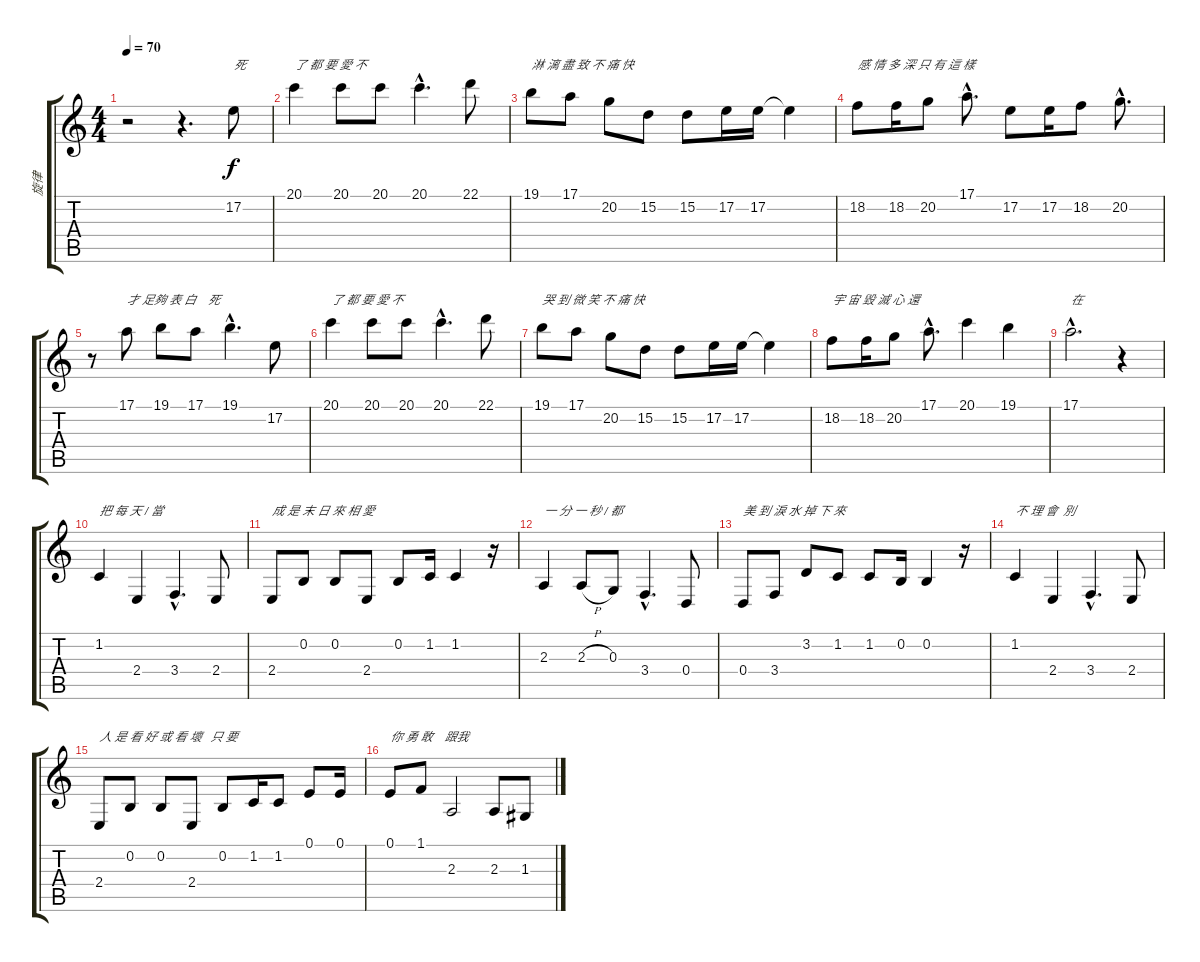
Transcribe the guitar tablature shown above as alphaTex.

\track ("旋律" "旋律") {instrument reedorgan}
\staff {score tabs}
\tuning (E4 B3 G3 D3 A2 E2) {hide}
\ts (4 4)
\tempo 70
\clef g2
\ks c
r.2{dy f instrument reedorgan} r.4{d} 17.2.8{txt "死"} |
20.1.4{txt "了 都 要 愛 不"} 20.1.8 20.1.8 20.1{hac}.4{d} 22.1.8 |
19.1.8{txt "淋 漓 盡 致 不 痛 快"} 17.1.8 20.2.8 15.2.8 15.2.8 17.2.16 17.2.16 17.2{t}.4 |
18.2.8{txt "感 情 多 深 只 有 這 樣"} 18.2.16 20.2.8 17.1{hac}.8{d} 17.2.8 17.2.16 18.2.8 20.2{hac}.8{d} |
r.8 17.1.8{txt "才 足夠 表 白    死"} 19.1.8 17.1.8 19.1{hac}.4{d} 17.2.8 |
20.1.4{txt "了 都 要 愛 不"} 20.1.8 20.1.8 20.1{hac}.4{d} 22.1.8 |
19.1.8{txt "哭 到 微 笑 不 痛 快"} 17.1.8 20.2.8 15.2.8 15.2.8 17.2.16 17.2.16 17.2{t}.4 |
18.2.8{txt "宇 宙 毀 滅 心 還"} 18.2.16 20.2.8 17.1{hac}.8{d} 20.1.4 19.1.4 |
17.1{hac}.2{d txt "在"} r.4 |
1.2.4{txt "把 每 天 / 當"} 2.4.4 3.4{hac}.4{d} 2.4.8 |
2.4.8{txt "成 是 末 日 來 相 愛"} 0.2.8 0.2.8 2.4.8 0.2.8 1.2.16 1.2.4 r.16 |
2.3.4{txt "一 分 一 秒 / 都"} 2.3{h}.8 0.3.8 3.4{hac}.4{d} 0.4.8 |
0.4.8{txt "美 到 淚 水 掉 下 來"} 3.4.8 3.2.8 1.2.8 1.2.8 0.2.16 0.2.4 r.16 |
1.2.4{txt "不 理 會  別"} 2.4.4 3.4{hac}.4{d} 2.4.8 |
2.4.8{txt "人 是 看 好 或 看 壞   只 要"} 0.2.8 0.2.8 2.4.8 0.2.8 1.2.16 1.2.8 0.1.8 0.1.16 |
0.1.8{txt "你 勇 敢    跟我"} 1.1.8 2.3.2 2.3.8 1.3.8
